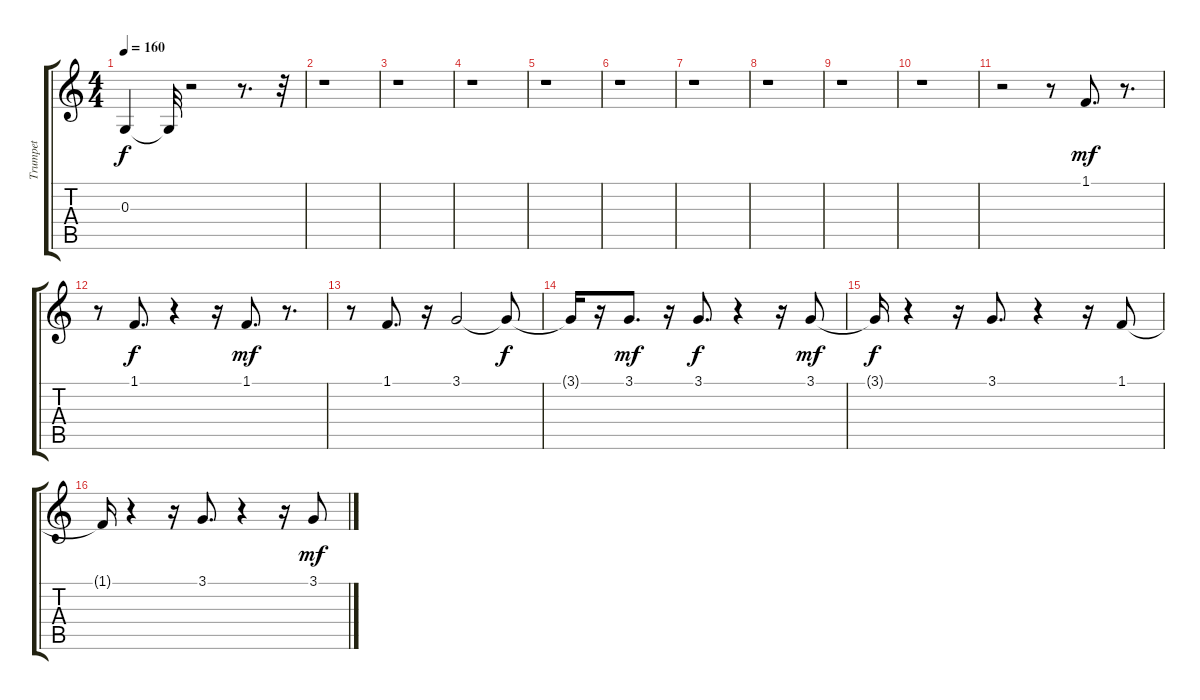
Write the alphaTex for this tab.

\track ("Trumpet" "Trumpet") {instrument trumpet}
\staff {score tabs}
\tuning (E4 B3 G3 D3 A2 E2) {hide}
\ts (4 4)
\tempo 160
\clef g2
\ks c
0.3{t}.4{dy f} 0.3{t}.32 r.2 r.8{d} r.32 |
r.1 |
r.1 |
r.1 |
r.1 |
r.1 |
r.1 |
r.1 |
r.1 |
r.1 |
r.2 r.8 1.1.8{d dy mf} r.8{d} |
r.8 1.1.8{d dy f} r.4 r.16 1.1.8{d dy mf} r.8{d} |
r.8 1.1.8{d} r.16 3.1.2 3.1{t}.8{dy f} |
3.1{t}.16 r.16 3.1.8{d dy mf} r.16 3.1.8{d dy f} r.4 r.16 3.1.8{dy mf} |
3.1{t}.16{dy f} r.4 r.16 3.1.8{d} r.4 r.16 1.1.8 |
1.1{t}.16 r.4 r.16 3.1.8{d} r.4 r.16 3.1.8{dy mf}
